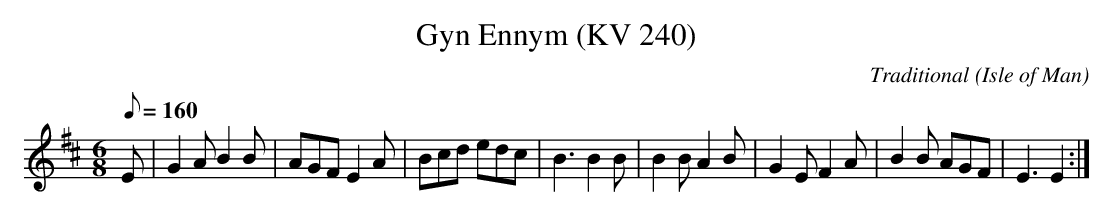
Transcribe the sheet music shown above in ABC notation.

X:1
T:Gyn Ennym (KV 240)
C:Traditional
O:Isle of Man
M:6/8
Q:160
K:D
E|G2A B2B|AGF E2A|Bcd edc|B3 B2B|B2B A2B|G2E F2A|B2B AGF|E3 E2:|
